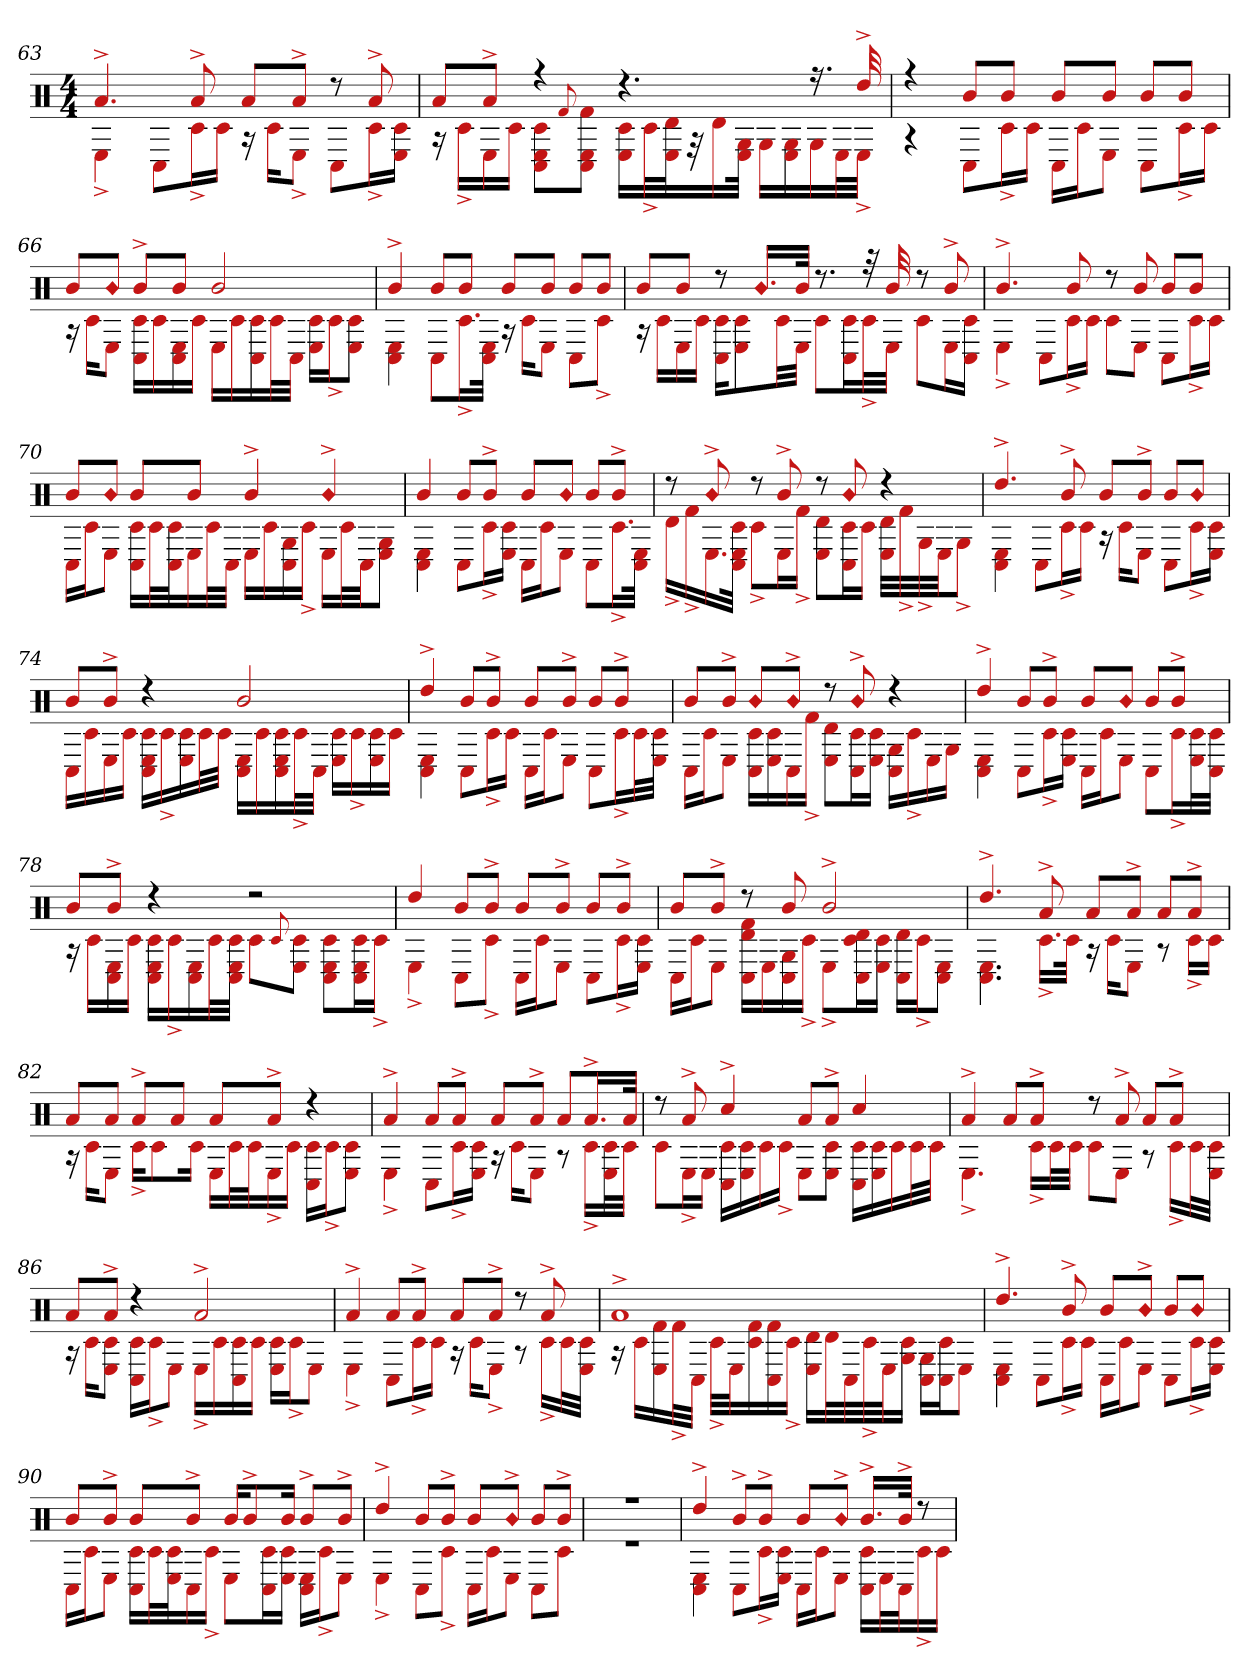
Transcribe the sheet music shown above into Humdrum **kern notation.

**kern
*part1
*staff1
*clefX
*k[]
*M4/4
=63
*^
4.a^	4E^
.	8C#L
8a^	16c#^L
.	16c#JJ
8aL	16r
.	16c#KL
8a^J	8E^J
8r	8C#L
8a^	16c#^L
.	16c# 16EJJ
=64	=64
8aL	16r
.	16c#^LL
8a^J	16E
.	16c#JJ
4r	8C# 8E 8c#L
.	8qqf#
.	8C# 8E 8f#J
4.r	16c# 16ELL
.	32c#^L
.	32d 32EJ
.	32r
.	16d
.	32G 32EJJk
.	16GLL
.	16E 16G
16.r	16G
.	32EL
32dd^	32E^JJJ
=65	=65
4r	4r
8bL	8C#L
8bJ	16c#^L
.	16c#JJ
8bL	16C#LL
.	16c#J
8bJ	8EJ
8bL	8C#L
8bJ	16c#^L
.	16c#JJ
=66	=66
8bL	16r
.	16c#KL
!LO:N:head=diamond	!
8bJ	8EJ
8b^L	16C# 16c#LL
.	16c#
8bJ	16C# 16E
.	16c#JJ
2b	16ELL
.	16c#
.	16C# 16c#
.	32c#L
.	32C#JJJ
.	16E 16c#LL
.	16c#^J
.	8E 8c#J
=67	=67
4b^	4E 4C#
8bL	8C#L
8bJ	16.c#^L
.	32E 32C#JJk
8bL	16r
.	16c#KL
8bJ	8EJ
8bL	8C#L
8bJ	8c#^J
=68	=68
8bL	16r
.	16c#LL
8bJ	16E
.	16c#JJ
8r	16C# 16c#KL
.	8c# 8E
!LO:N:head=diamond	!
16.bLL	.
.	32c#LL
32bJJk	32EJJJ
8.r	8c#L
.	16C# 16c#L
32r	32c#^L
32b	32EJJJ
8r	8c#L
8b^	16EL
.	16c# 16C#JJ
=69	=69
4.b^	4E^
.	8C#L
8b	16c#^L
.	16c#JJ
8r	8c#L
8b	8EJ
8bL	8C#L
8bJ	16c#^L
.	16c#JJ
=70	=70
8bL	16C#LL
.	16c#J
!LO:N:head=diamond	!
8bJ	8EJ
8bL	16C# 16c#LL
.	32c#L
.	32c# 32C#J
8bJ	16E
.	32c#L
.	32C#JJJ
4b^	16ELL
.	16c#
.	16C# 16G
.	16c#^JJ
!LO:N:head=diamond	!
4b^	16ELL
.	32c#L
.	32C#JJ
.	8E 8GJ
=71	=71
4b	4C# 4E
8bL	8C#L
8b^J	16c#^L
.	16c# 16EJJ
8bL	16C#LL
.	16c#J
!LO:N:head=diamond	!
8bJ	8EJ
8bL	8C#L
8b^J	16.c#^L
.	32E 32C#JJk
=72	=72
8r	16d^LL
.	16f#^
!LO:N:head=diamond	!
8b^	16.E
.	32E 32C# 32c#JJk
8r	8c#^L
8b^	16EL
.	16f#^JJ
8r	8E 8dL
!LO:N:head=diamond	!
8b	16C# 16c#L
.	16c#JJ
4r	32E 32dLLL
.	32f#^
.	32G^
.	32EJJ
.	8G^J
=73	=73
4.dd^	4C# 4E
.	8C#L
8b^	16c#^L
.	16c#JJ
8bL	16r
.	16c#KL
8b^J	8EJ
8bL	8C#L
!LO:N:head=diamond	!
8bJ	16c#^L
.	16c# 16EJJ
=74	=74
8bL	16C#LL
.	16c#
8b^J	16E
.	16c#JJ
4r	16C# 16E 16c#LL
.	16c#^
.	16E 16c#
.	32c#L
.	32c#JJJ
2b	16E 16C#LL
.	16c#
.	16C# 16E 16c#
.	32c#^L
.	32C#JJJ
.	16E 16c#LL
.	16c#^
.	16E 16c#
.	16c#JJ
=75	=75
4dd^	4C# 4E
8bL	8C#L
8b^J	16c#^L
.	16c#JJ
8bL	16C#LL
.	16c#J
8b^J	8EJ
8bL	8C#L
8b^J	16c#^L
.	32c#L
.	32E 32c#JJJ
=76	=76
8bL	16C#LL
.	16c#J
8b^J	8EJ
!LO:N:head=diamond	!
8bL	16C# 16c#LL
.	16E 16c#
!LO:N:head=diamond	!
8b^J	16C#
.	16f#^JJ
8r	8E 8dL
!LO:N:head=diamond	!
8b^	16C# 16c#L
.	16c# 16EJJ
4r	16C# 16GLL
.	16c#^
.	16E
.	16GJJ
=77	=77
4dd^	4C# 4E
8bL	8C#L
8b^J	16c#^L
.	16c# 16EJJ
8bL	16C#LL
.	16c#J
!LO:N:head=diamond	!
8bJ	8EJ
8bL	8C#L
8b^J	16c#^L
.	32E 32c#L
.	32c# 32C#JJJ
=78	=78
8bL	16r
.	16c#LL
8b^J	16C# 16E
.	16c#JJ
4r	16E 16c# 16C#LL
.	16c#^
.	16C# 16E
.	32c#L
.	32C# 32E 32c#JJJ
2r	8c#L
.	8qqc#
.	8E 8c#J
.	8C# 8E 8c#L
.	16C# 16E 16c#L
.	16c#^JJ
=79	=79
4dd	4E^
8bL	8C#L
8b^J	8c#^J
8bL	16C#LL
.	16c#J
8b^J	8EJ
8bL	8C#L
8b^J	16c#^L
.	16c# 16EJJ
=80	=80
8bL	16C#LL
.	16c#J
8b^J	8EJ
8r	16C# 16d 16f#LL
.	16E
8b	16C# 16G
.	16c#^JJ
2b^	8E^L
.	16C# 16d 16c#L
.	16E 16c#JJ
.	16C# 16dLL
.	16c#^J
.	8C# 8EJ
=81	=81
4.dd^	4.C# 4.E
8a^	16.c#^LL
.	32c#JJk
8aL	16r
.	16c#KL
8a^J	8EJ
8aL	8r
8a^J	16c#^LL
.	16c#JJ
=82	=82
8aL	16r
.	16c#KL
8aJ	8EJ
8a^L	16c#^KL
.	8c#
8aJ	.
.	16c#Jk
8aL	16ELL
.	32c#L
.	32c#J
8a^J	16E^
.	16c#JJ
4r	16C# 16c#LL
.	16c#^J
.	8E 8c#J
=83	=83
4a^	4E^
8aL	8C#L
8a^J	16c#^L
.	16c# 16EJJ
8aL	16r
.	16c#KL
8a^J	8EJ
8aL	8r
16.a^L	16c#^LL
.	32c# 32EL
32aJJk	32c#JJJ
=84	=84
8r	8c#L
8a^	16E^L
.	16EJJ
4cc#^	16C# 16c#LL
.	16E 16c#
.	16c#
.	16c#^JJ
8aL	8EL
8a^J	8E 8c#J
4cc#	16C# 16c#LL
.	16E 16c#
.	16c#
.	32c#L
.	32c#JJJ
=85	=85
4a^	4.E^
8aL	.
8a^J	16c#^LL
.	32c#L
.	32c#JJJ
8r	8c#L
8a^	8EJ
8aL	8r
8a^J	16c#^LL
.	32c#L
.	32E 32c#JJJ
=86	=86
8aL	16r
.	16c#KL
8a^J	8E 8c#J
4r	16C# 16c#LL
.	16c#^J
.	8EJ
2a^	16E^LL
.	16c#
.	16C# 16c#
.	16c#JJ
.	16E 16c#LL
.	16c#^J
.	8EJ
=87	=87
4a^	4E^
8aL	8C#L
8a^J	16c#^L
.	16c#JJ
8aL	16r
.	16c#KL
8a^J	8E^J
8r	8r
8a^	16c#^LL
.	32c#L
.	32c# 32EJJJ
=88	=88
1a^	16r
.	16c#LL
.	16E 16f#
.	32f#^L
.	32C#JJJ
.	32c#^LLL
.	32EJ
.	16c# 16f#
.	16C# 16f#
.	16c#^JJ
.	16E 16dLL
.	32dL
.	32C#
.	32c#^
.	32EJ
.	16G 16c#JJ
.	16C# 16GLL
.	16c# 16C#J
.	8EJ
=89	=89
4.dd^	4C# 4E
.	8C#L
8b^	16c#^L
.	16c#JJ
8bL	16C#LL
.	16c#J
!LO:N:head=diamond	!
8b^J	8EJ
8bL	8C#L
!LO:N:head=diamond	!
8bJ	16c#^L
.	16c# 16EJJ
=90	=90
8bL	16C#LL
.	16c#J
8b^J	8EJ
8bL	16C# 16c#LL
.	32c#L
.	32E 32c#J
8b^J	16C#
.	16c#^JJ
16bKL	8EL
8b^	.
.	16C# 16c#L
16bJk	16E 16c#JJ
8b^L	16C# 16ELL
.	16c#^J
8b^J	8EJ
=91	=91
4dd^	4E^
8bL	8C#L
8b^J	8c#^J
8bL	16C#LL
.	16c#J
!LO:N:head=diamond	!
8b^J	8EJ
8bL	8C#L
8b^J	8c#J
=92	=92
1r	1r
=93	=93
4dd^	4C# 4E
8b^L	8C#L
8b^J	16c#^L
.	16c# 16EJJ
8bL	16C#LL
.	16c#J
!LO:N:head=diamond	!
8b^J	8EJ
16.b^LL	16C# 16c#LL
.	32EL
32b^JJk	32C#J
8r	16c#^
.	16c#JJ
*v	*v
=
*-
